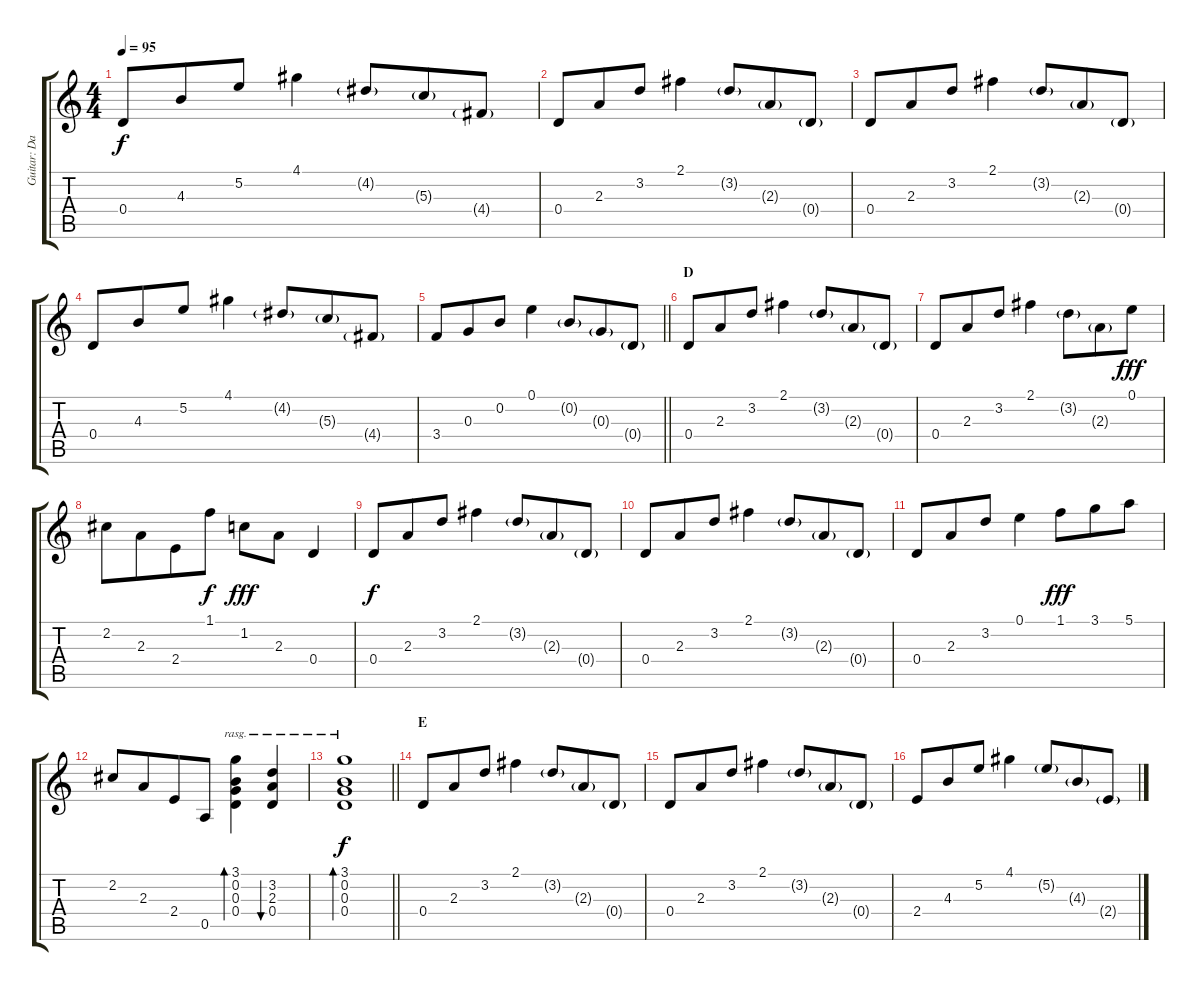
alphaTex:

\track ("Guitar: Dave" "Guitar: Da") {instrument acousticguitarsteel}
\staff {score tabs}
\tuning (E4 B3 G3 D3 A2 E2) {hide}
\ts (4 4)
\tempo 95
\clef g2
\ks c
0.4.8{dy f} 4.3.8{beam merge} 5.2.8 4.1.4 4.2{g}.8{beam merge} 5.3{g}.8 4.4{g}.8 |
0.4.8 2.3.8{beam merge} 3.2.8 2.1.4 3.2{g}.8{beam merge} 2.3{g}.8 0.4{g}.8 |
0.4.8 2.3.8{beam merge} 3.2.8 2.1.4 3.2{g}.8{beam merge} 2.3{g}.8 0.4{g}.8 |
0.4.8 4.3.8{beam merge} 5.2.8 4.1.4 4.2{g}.8{beam merge} 5.3{g}.8 4.4{g}.8 |
\barLineRight lightlight
3.4.8 0.3.8{beam merge} 0.2.8 0.1.4 0.2{g}.8{beam merge} 0.3{g}.8 0.4{g}.8 |
\section ("" "D")
0.4.8 2.3.8{beam merge} 3.2.8 2.1.4 3.2{g}.8{beam merge} 2.3{g}.8 0.4{g}.8 |
0.4.8 2.3.8{beam merge} 3.2.8 2.1.4 3.2{g}.8{beam merge} 2.3{g}.8 0.1.8{dy fff} |
2.2.8 2.3.8{beam merge} 2.4.8 1.1.8{dy f} 1.2.8{dy fff beam merge} 2.3.8 0.4.4 |
0.4.8{dy f} 2.3.8{beam merge} 3.2.8 2.1.4 3.2{g}.8{beam merge} 2.3{g}.8 0.4{g}.8 |
0.4.8 2.3.8{beam merge} 3.2.8 2.1.4 3.2{g}.8{beam merge} 2.3{g}.8 0.4{g}.8 |
0.4.8 2.3.8{beam merge} 3.2.8 0.1.4 1.1.8{dy fff beam merge} 3.1.8 5.1.8 |
2.2.8 2.3.8{beam merge} 2.4.8 0.5.8 (3.1 0.2 0.3 0.4).4{bd 480 rasg ii} (3.2 2.3 0.4).4{bu 120 rasg ii} |
\barLineRight lightlight
(3.1 0.2 0.3 0.4).1{bd 480 rasg ii dy f} |
\section ("" "E")
0.4.8 2.3.8{beam merge} 3.2.8 2.1.4 3.2{g}.8{beam merge} 2.3{g}.8 0.4{g}.8 |
0.4.8 2.3.8{beam merge} 3.2.8 2.1.4 3.2{g}.8{beam merge} 2.3{g}.8 0.4{g}.8 |
2.4.8 4.3.8{beam merge} 5.2.8 4.1.4 5.2{g}.8{beam merge} 4.3{g}.8 2.4{g}.8
